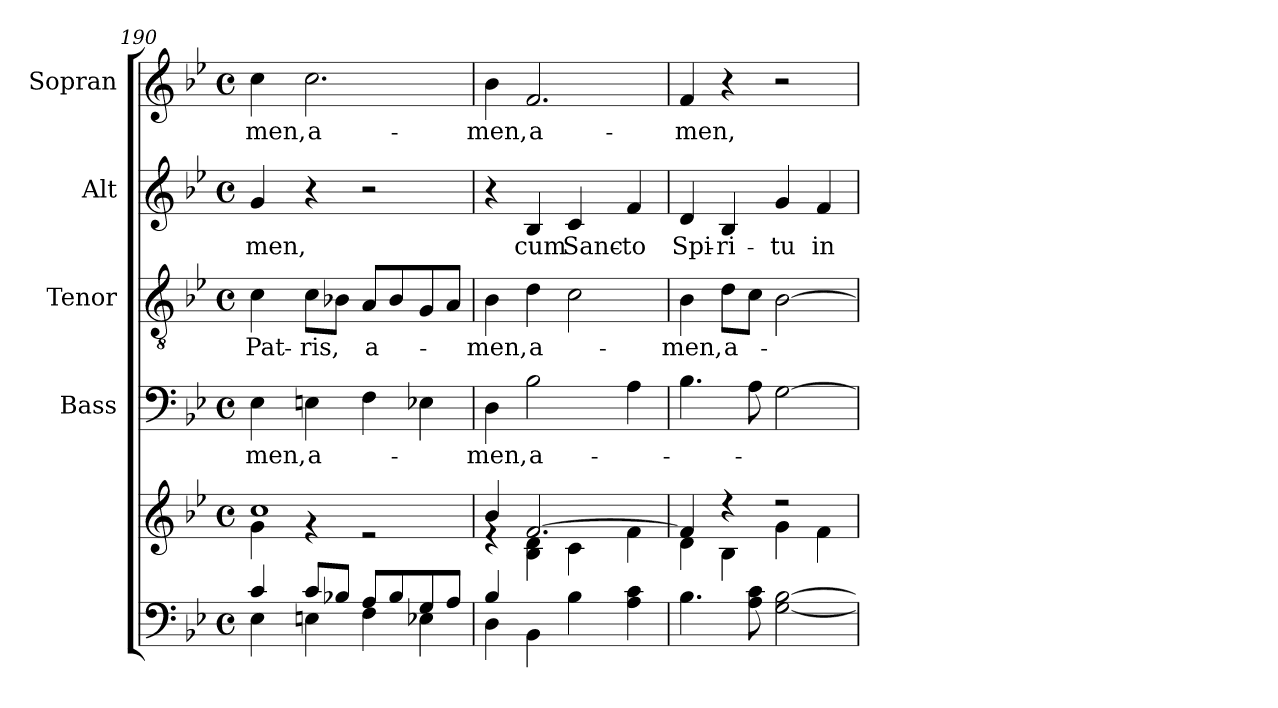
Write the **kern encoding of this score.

**kern	**kern	**kern	**text	**kern	**text	**kern	**text	**kern	**text
*part5	*part5	*part4	*part4	*part3	*part3	*part2	*part2	*part1	*part1
*staff6	*staff5	*staff4	*staff4	*staff3	*staff3	*staff2	*staff2	*staff1	*staff1
*	*	*I"Bass	*	*I"Tenor	*	*I"Alt	*	*I"Sopran	*
*	*	*I'B.	*	*I'T.	*	*I'A.	*	*I'S.	*
*clefF4	*clefG2	*clefF4	*	*clefGv2	*	*clefG2	*	*clefG2	*
*k[b-e-]	*k[b-e-]	*k[b-e-]	*	*k[b-e-]	*	*k[b-e-]	*	*k[b-e-]	*
*B-:	*B-:	*B-:	*	*B-:	*	*B-:	*	*B-:	*
*M4/4	*M4/4	*M4/4	*	*M4/4	*	*M4/4	*	*M4/4	*
*met(c)	*met(c)	*met(c)	*	*met(c)	*	*met(c)	*	*met(c)	*
=190	=190	=190	=190	=190	=190	=190	=190	=190	=190
*^	*^	*	*	*	*	*	*	*	*
!	!	!	!	!	!LO:LY:b	!	!LO:LY:b	!	!LO:LY:b	!	!LO:LY:b
4c/	4E-\	1cc	4g\	4E-\	-men,	4c\	Pat-	4g/	-men,	4cc\	-men,
!	!	!	!	!	!LO:LY:b	!	!LO:LY:b	!	!	!	!LO:LY:b
8c/L	4En\	.	4rf	4En\	a-	8c\L	-ris,	4r	.	2.cc\	a-
8B-X/J	.	.	.	.	.	8B-X\J	.	.	.	.	.
!	!	!	!	!	!	!	!LO:LY:b	!	!	!	!
8A/L	4F\	.	2re	4F\	.	8A/L	a-	2r	.	.	.
8B-/	.	.	.	.	.	8B-/	.	.	.	.	.
8G/	4E-X\	.	.	4E-X\	.	8G/	.	.	.	.	.
8A/J	.	.	.	.	.	8A/J	.	.	.	.	.
=191	=191	=191	=191	=191	=191	=191	=191	=191	=191	=191	=191
!	!	!	!	!	!LO:LY:b	!	!LO:LY:b	!	!	!	!LO:LY:b
4B-/	4D\	4b-/	4rd	4D\	-men,	4B-\	-men,	4r	.	4b-\	-men,
!	!	!	!	!	!LO:LY:b	!	!LO:LY:b	!	!LO:LY:b	!	!LO:LY:b
2.ryy	4BB-\	[>2.f/	4B-\ 4d\	2B-\	a-	4d\	a-	4B-/	cum	2.f/	a-
!	!	!	!	!	!	!	!	!	!LO:LY:b	!	!
.	4B-\	.	4c\	.	.	2c\	.	4c/	Sanc-	.	.
!	!	!	!	!	!	!	!	!	!LO:LY:b	!	!
.	4A\ 4c\	.	4f\	4A\	.	.	.	4f/	-to	.	.
=192	=192	=192	=192	=192	=192	=192	=192	=192	=192	=192	=192
!	!	!	!	!	!	!	!LO:LY:b	!	!LO:LY:b	!	!LO:LY:b
*v	*v	*	*	*	*	*	*	*	*	*	*
4.B-\	4f/]	4d\	4.B-\	.	4B-\	-men,	4d/	Spi-	4f/	-men,
!	!	!	!	!	!	!LO:LY:b	!	!LO:LY:b	!	!
.	4r	4B-\	.	.	8d\L	a-	4B-/	-ri-	4r	.
8A\ 8c\	.	.	8A\	.	8c\J	.	.	.	.	.
!	!	!	!	!	!	!	!	!LO:LY:b	!	!
[2G\ [2B-\	2r	4g\	[2G\	.	[2B-\	.	4g/	-tu	2r	.
!	!	!	!	!	!	!	!	!LO:LY:b	!	!
.	.	4f\	.	.	.	.	4f/	in	.	.
*	*v	*v	*	*	*	*	*	*	*	*
=	=	=	=	=	=	=	=	=	=
*-	*-	*-	*-	*-	*-	*-	*-	*-	*-
